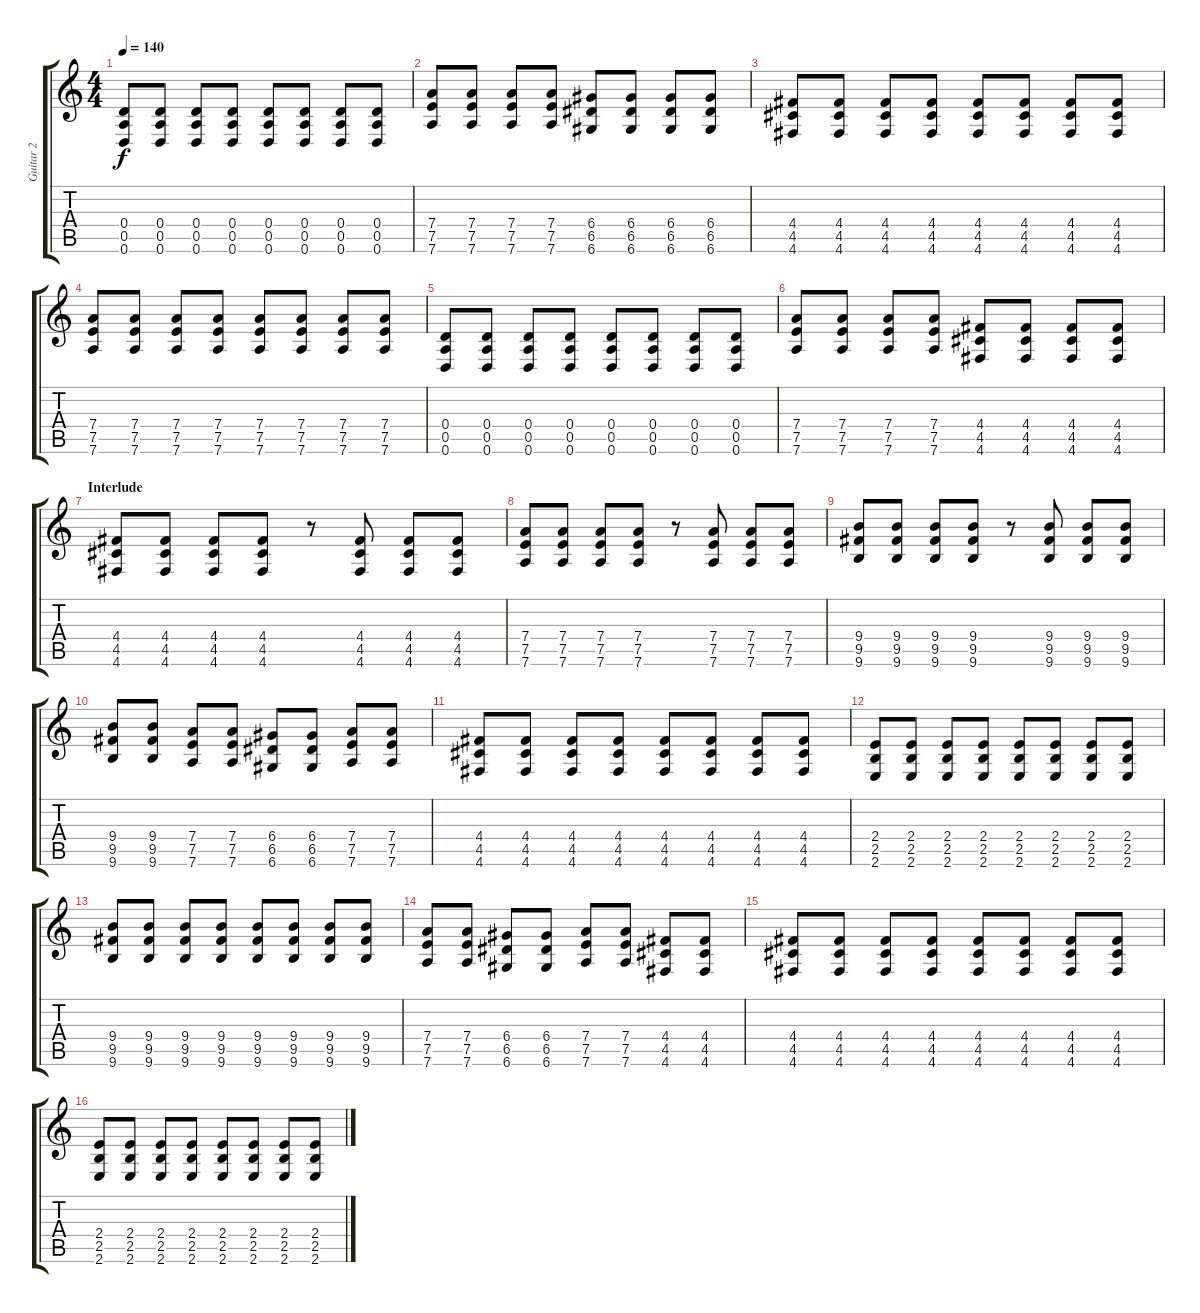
\track ("Guitar 2" "Guitar 2") {instrument electricguitarmuted}
\staff {score tabs}
\tuning (E4 B3 G3 D3 A2 D2) {hide}
\ts (4 4)
\tempo 140
\clef g2
\ks c
(0.4 0.5 0.6).8{dy f} (0.4 0.5 0.6).8 (0.4 0.5 0.6).8 (0.4 0.5 0.6).8 (0.4 0.5 0.6).8 (0.4 0.5 0.6).8 (0.4 0.5 0.6).8 (0.4 0.5 0.6).8 |
(7.4 7.5 7.6).8 (7.4 7.5 7.6).8 (7.4 7.5 7.6).8 (7.4 7.5 7.6).8 (6.4 6.5 6.6).8 (6.4 6.5 6.6).8 (6.4 6.5 6.6).8 (6.4 6.5 6.6).8 |
(4.4 4.5 4.6).8 (4.4 4.5 4.6).8 (4.4 4.5 4.6).8 (4.4 4.5 4.6).8 (4.4 4.5 4.6).8 (4.4 4.5 4.6).8 (4.4 4.5 4.6).8 (4.4 4.5 4.6).8 |
(7.4 7.5 7.6).8 (7.4 7.5 7.6).8 (7.4 7.5 7.6).8 (7.4 7.5 7.6).8 (7.4 7.5 7.6).8 (7.4 7.5 7.6).8 (7.4 7.5 7.6).8 (7.4 7.5 7.6).8 |
(0.4 0.5 0.6).8 (0.4 0.5 0.6).8 (0.4 0.5 0.6).8 (0.4 0.5 0.6).8 (0.4 0.5 0.6).8 (0.4 0.5 0.6).8 (0.4 0.5 0.6).8 (0.4 0.5 0.6).8 |
(7.4 7.5 7.6).8 (7.4 7.5 7.6).8 (7.4 7.5 7.6).8 (7.4 7.5 7.6).8 (4.4 4.5 4.6).8 (4.4 4.5 4.6).8 (4.4 4.5 4.6).8 (4.4 4.5 4.6).8 |
\section ("" "Interlude")
(4.4 4.5 4.6).8 (4.4 4.5 4.6).8 (4.4 4.5 4.6).8 (4.4 4.5 4.6).8 r.8 (4.4 4.5 4.6).8 (4.4 4.5 4.6).8 (4.4 4.5 4.6).8 |
(7.4 7.5 7.6).8 (7.4 7.5 7.6).8 (7.4 7.5 7.6).8 (7.4 7.5 7.6).8 r.8 (7.4 7.5 7.6).8 (7.4 7.5 7.6).8 (7.4 7.5 7.6).8 |
(9.4 9.5 9.6).8 (9.4 9.5 9.6).8 (9.4 9.5 9.6).8 (9.4 9.5 9.6).8 r.8 (9.4 9.5 9.6).8 (9.4 9.5 9.6).8 (9.4 9.5 9.6).8 |
(9.4 9.5 9.6).8 (9.4 9.5 9.6).8 (7.4 7.5 7.6).8 (7.4 7.5 7.6).8 (6.4 6.5 6.6).8 (6.4 6.5 6.6).8 (7.4 7.5 7.6).8 (7.4 7.5 7.6).8 |
(4.4 4.5 4.6).8 (4.4 4.5 4.6).8 (4.4 4.5 4.6).8 (4.4 4.5 4.6).8 (4.4 4.5 4.6).8 (4.4 4.5 4.6).8 (4.4 4.5 4.6).8 (4.4 4.5 4.6).8 |
(2.4 2.5 2.6).8 (2.4 2.5 2.6).8 (2.4 2.5 2.6).8 (2.4 2.5 2.6).8 (2.4 2.5 2.6).8 (2.4 2.5 2.6).8 (2.4 2.5 2.6).8 (2.4 2.5 2.6).8 |
(9.4 9.5 9.6).8 (9.4 9.5 9.6).8 (9.4 9.5 9.6).8 (9.4 9.5 9.6).8 (9.4 9.5 9.6).8 (9.4 9.5 9.6).8 (9.4 9.5 9.6).8 (9.4 9.5 9.6).8 |
(7.4 7.5 7.6).8 (7.4 7.5 7.6).8 (6.4 6.5 6.6).8 (6.4 6.5 6.6).8 (7.4 7.5 7.6).8 (7.4 7.5 7.6).8 (4.4 4.5 4.6).8 (4.4 4.5 4.6).8 |
(4.4 4.5 4.6).8 (4.4 4.5 4.6).8 (4.4 4.5 4.6).8 (4.4 4.5 4.6).8 (4.4 4.5 4.6).8 (4.4 4.5 4.6).8 (4.4 4.5 4.6).8 (4.4 4.5 4.6).8 |
(2.4 2.5 2.6).8 (2.4 2.5 2.6).8 (2.4 2.5 2.6).8 (2.4 2.5 2.6).8 (2.4 2.5 2.6).8 (2.4 2.5 2.6).8 (2.4 2.5 2.6).8 (2.4 2.5 2.6).8
